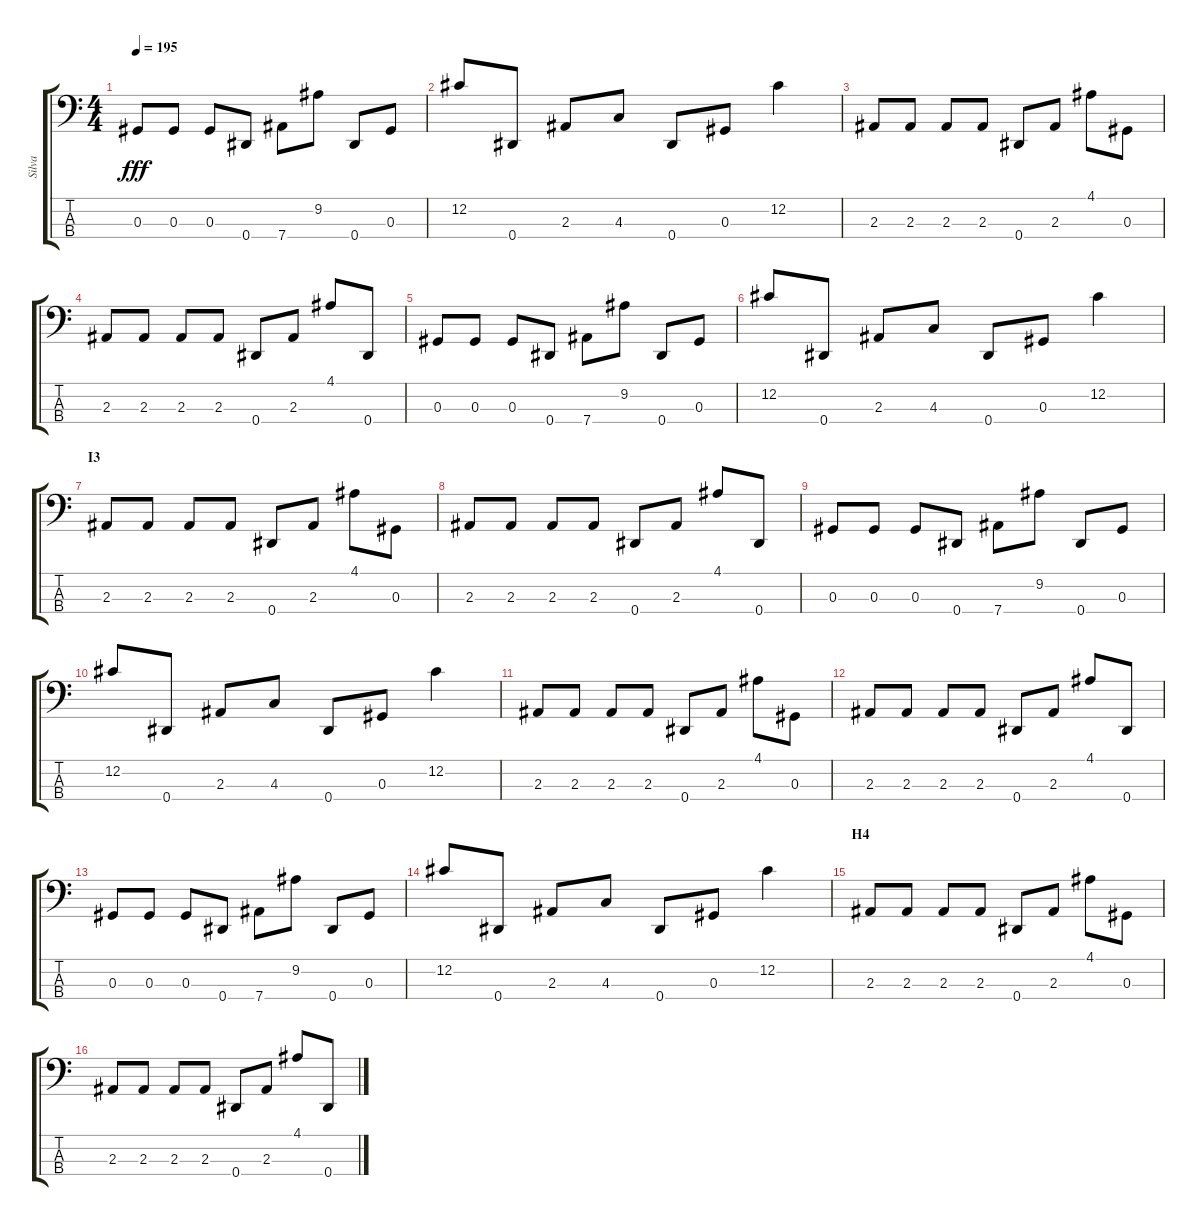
\track ("Silva" "Silva") {instrument electricbassfinger}
\staff {score tabs}
\tuning (Gb2 Db2 Ab1 Eb1) {hide}
\ts (4 4)
\tempo 195
\clef f4
\ks c
0.3.8{dy fff} 0.3.8 0.3.8 0.4.8 7.4.8 9.2.8 0.4.8 0.3.8 |
12.2.8 0.4.8 2.3.8 4.3.8 0.4.8 0.3.8 12.2.4 |
2.3.8 2.3.8 2.3.8 2.3.8 0.4.8 2.3.8 4.1.8 0.3.8 |
2.3.8 2.3.8 2.3.8 2.3.8 0.4.8 2.3.8 4.1.8 0.4.8 |
0.3.8 0.3.8 0.3.8 0.4.8 7.4.8 9.2.8 0.4.8 0.3.8 |
12.2.8 0.4.8 2.3.8 4.3.8 0.4.8 0.3.8 12.2.4 |
\section ("" "I3")
2.3.8 2.3.8 2.3.8 2.3.8 0.4.8 2.3.8 4.1.8 0.3.8 |
2.3.8 2.3.8 2.3.8 2.3.8 0.4.8 2.3.8 4.1.8 0.4.8 |
0.3.8 0.3.8 0.3.8 0.4.8 7.4.8 9.2.8 0.4.8 0.3.8 |
12.2.8 0.4.8 2.3.8 4.3.8 0.4.8 0.3.8 12.2.4 |
2.3.8 2.3.8 2.3.8 2.3.8 0.4.8 2.3.8 4.1.8 0.3.8 |
2.3.8 2.3.8 2.3.8 2.3.8 0.4.8 2.3.8 4.1.8 0.4.8 |
0.3.8 0.3.8 0.3.8 0.4.8 7.4.8 9.2.8 0.4.8 0.3.8 |
12.2.8 0.4.8 2.3.8 4.3.8 0.4.8 0.3.8 12.2.4 |
\section ("" "H4")
2.3.8 2.3.8 2.3.8 2.3.8 0.4.8 2.3.8 4.1.8 0.3.8 |
2.3.8 2.3.8 2.3.8 2.3.8 0.4.8 2.3.8 4.1.8 0.4.8
